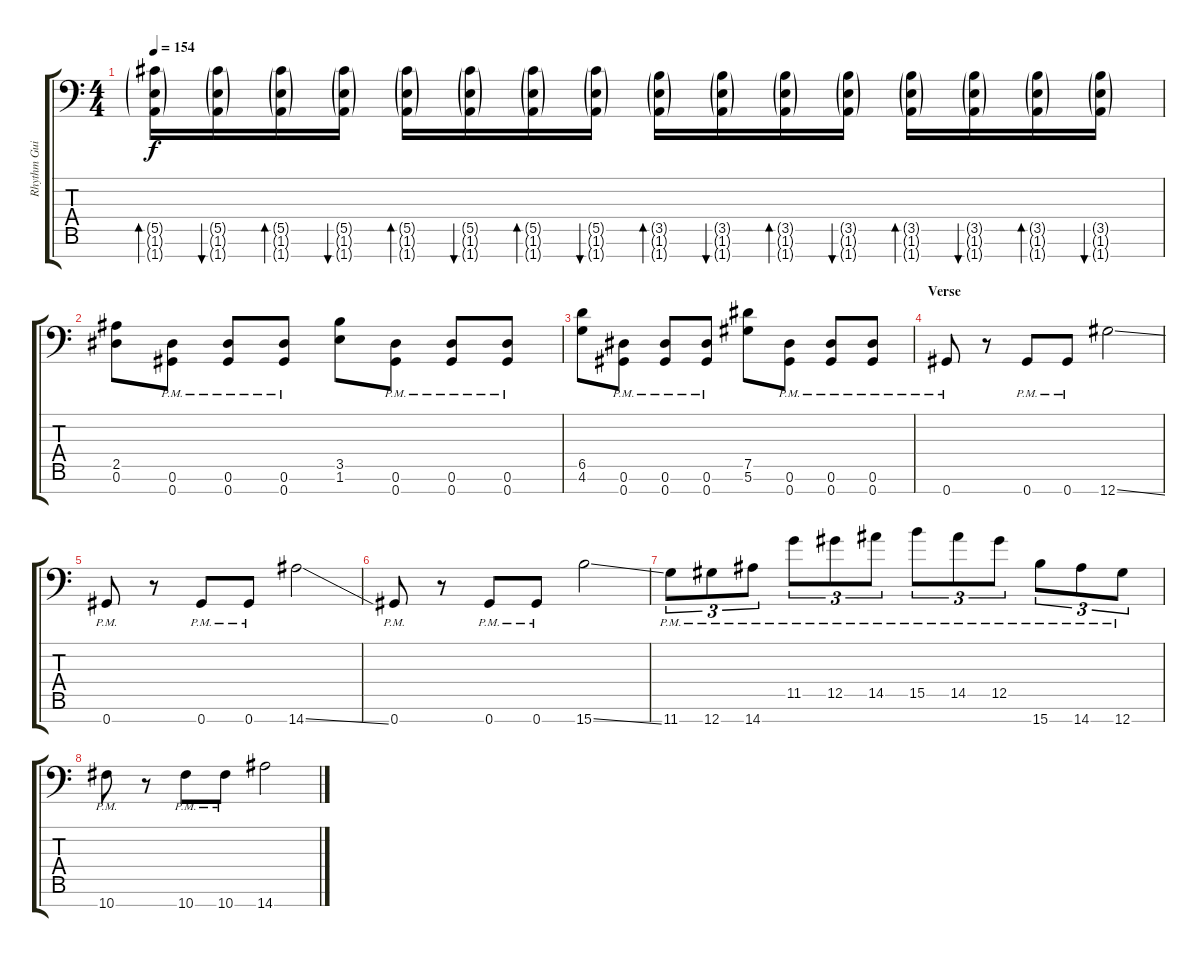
\track ("Rhythm Guitar" "Rhythm Gui") {instrument distortionguitar}
\staff {score tabs}
\tuning (Eb4 Bb3 Gb3 Db3 Ab2 Eb2 Ab1) {hide}
\ts (4 4)
\tempo 154
\clef f4
\ks c
(5.5{g} 1.6{g} 1.7{g}).16{bd 120 dy f} (5.5{g} 1.6{g} 1.7{g}).16{bu 120} (5.5{g} 1.6{g} 1.7{g}).16{bd 120} (5.5{g} 1.6{g} 1.7{g}).16{bu 120} (5.5{g} 1.6{g} 1.7{g}).16{bd 120} (5.5{g} 1.6{g} 1.7{g}).16{bu 120} (5.5{g} 1.6{g} 1.7{g}).16{bd 120} (5.5{g} 1.6{g} 1.7{g}).16{bu 120} (3.5{g} 1.6{g} 1.7{g}).16{bd 120} (3.5{g} 1.6{g} 1.7{g}).16{bu 120} (3.5{g} 1.6{g} 1.7{g}).16{bd 120} (3.5{g} 1.6{g} 1.7{g}).16{bu 120} (3.5{g} 1.6{g} 1.7{g}).16{bd 120} (3.5{g} 1.6{g} 1.7{g}).16{bu 120} (3.5{g} 1.6{g} 1.7{g}).16{bd 120} (3.5{g} 1.6{g} 1.7{g}).16{bu 120} |
(2.5 0.6).8 (0.6{pm} 0.7{pm}).8 (0.6{pm} 0.7{pm}).8 (0.6{pm} 0.7{pm}).8 (3.5 1.6).8 (0.6{pm} 0.7{pm}).8 (0.6{pm} 0.7{pm}).8 (0.6{pm} 0.7{pm}).8 |
(6.5 4.6).8 (0.6{pm} 0.7{pm}).8 (0.6{pm} 0.7{pm}).8 (0.6{pm} 0.7{pm}).8 (7.5 5.6).8 (0.6{pm} 0.7{pm}).8 (0.6{pm} 0.7{pm}).8 (0.6{pm} 0.7{pm}).8 |
\section ("" "Verse")
0.7{pm}.8 r.8 0.7{pm}.8 0.7{pm}.8 12.7{ss}.2 |
0.7{pm}.8 r.8 0.7{pm}.8 0.7{pm}.8 14.7{ss}.2 |
0.7{pm}.8 r.8 0.7{pm}.8 0.7{pm}.8 15.7{ss}.2 |
11.7{pm}.8{tu (3 2)} 12.7{pm}.8{tu (3 2)} 14.7{pm}.8{tu (3 2)} 11.5{pm}.8{tu (3 2)} 12.5{pm}.8{tu (3 2)} 14.5{pm}.8{tu (3 2)} 15.5{pm}.8{tu (3 2)} 14.5{pm}.8{tu (3 2)} 12.5{pm}.8{tu (3 2)} 15.7{pm}.8{tu (3 2)} 14.7{pm}.8{tu (3 2)} 12.7{pm}.8{tu (3 2)} |
10.7{pm}.8 r.8 10.7{pm}.8 10.7{pm}.8 14.7{ss}.2
